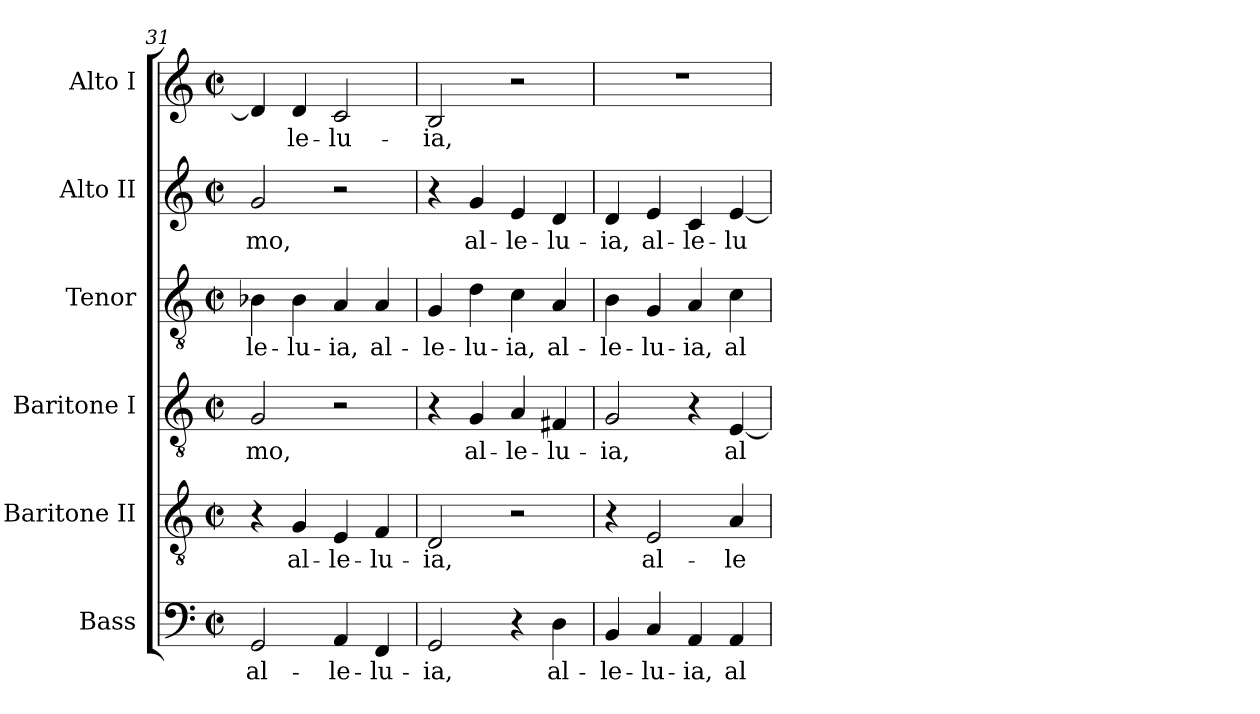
**kern	**text	**kern	**text	**kern	**text	**kern	**text	**kern	**text	**kern	**text
*part6	*part6	*part5	*part5	*part4	*part4	*part3	*part3	*part2	*part2	*part1	*part1
*staff6	*staff6	*staff5	*staff5	*staff4	*staff4	*staff3	*staff3	*staff2	*staff2	*staff1	*staff1
*I"Bass	*	*I"Baritone II	*	*I"Baritone I	*	*I"Tenor	*	*I"Alto II	*	*I"Alto I	*
*I'B.	*	*I'B.	*	*I'T.	*	*I'T.	*	*I'A.	*	*	*
!!LO:PB:g=z
*clefF4	*	*clefGv2	*	*clefGv2	*	*clefGv2	*	*clefG2	*	*clefG2	*
*	*	*	*	*ITrd7c12	*	*ITrd7c12	*	*	*	*	*
*k[]	*	*k[]	*	*k[]	*	*k[]	*	*k[]	*	*k[]	*
*C:	*	*C:	*	*C:	*	*C:	*	*C:	*	*C:	*
*M2/2	*	*M2/2	*	*M2/2	*	*M2/2	*	*M2/2	*	*M2/2	*
*met(c|)	*	*met(c|)	*	*met(c|)	*	*met(c|)	*	*met(c|)	*	*met(c|)	*
=31	=31	=31	=31	=31	=31	=31	=31	=31	=31	=31	=31
!	!LO:LY:b:color=#000000	!	!	!	!	!	!	!	!	!	!
!	!	!	!	!	!LO:LY:b:color=#000000	!	!	!	!	!	!
!	!	!	!	!	!	!	!LO:LY:b:color=#000000	!	!	!	!
!	!	!	!	!	!	!	!	!	!LO:LY:b:color=#000000	!	!
2GGi/	al-	4r	.	2GGi/	-mo,	4BB-Xi\	-le-	2gi/	-mo,	4di/]	.
!	!	!	!LO:LY:b:color=#000000	!	!	!	!	!	!	!	!
!	!	!	!	!	!	!	!LO:LY:b:color=#000000	!	!	!	!
!	!	!	!	!	!	!	!	!	!	!	!LO:LY:b:color=#000000
.	.	4Gi/	al-	.	.	4BB-i\	-lu-	.	.	4di/	-le-
!	!LO:LY:b:color=#000000	!	!	!	!	!	!	!	!	!	!
!	!	!	!LO:LY:b:color=#000000	!	!	!	!	!	!	!	!
!	!	!	!	!	!	!	!LO:LY:b:color=#000000	!	!	!	!
!	!	!	!	!	!	!	!	!	!	!	!LO:LY:b:color=#000000
4AAi/	-le-	4Ei/	-le-	2r	.	4AAi/	-ia,	2r	.	2ci/	-lu-
!	!LO:LY:b:color=#000000	!	!	!	!	!	!	!	!	!	!
!	!	!	!LO:LY:b:color=#000000	!	!	!	!	!	!	!	!
!	!	!	!	!	!	!	!LO:LY:b:color=#000000	!	!	!	!
4FFi/	-lu-	4Fi/	-lu-	.	.	4AAi/	al-	.	.	.	.
=32	=32	=32	=32	=32	=32	=32	=32	=32	=32	=32	=32
!	!LO:LY:b:color=#000000	!	!	!	!	!	!	!	!	!	!
!	!	!	!LO:LY:b:color=#000000	!	!	!	!	!	!	!	!
!	!	!	!	!	!	!	!LO:LY:b:color=#000000	!	!	!	!
!	!	!	!	!	!	!	!	!	!	!	!LO:LY:b:color=#000000
2GGi/	-ia,	2Di/	-ia,	4r	.	4GGi/	-le-	4r	.	2Bi/	-ia,
!	!	!	!	!	!LO:LY:b:color=#000000	!	!	!	!	!	!
!	!	!	!	!	!	!	!LO:LY:b:color=#000000	!	!	!	!
!	!	!	!	!	!	!	!	!	!LO:LY:b:color=#000000	!	!
.	.	.	.	4GGi/	al-	4Di\	-lu-	4gi/	al-	.	.
!	!	!	!	!	!LO:LY:b:color=#000000	!	!	!	!	!	!
!	!	!	!	!	!	!	!LO:LY:b:color=#000000	!	!	!	!
!	!	!	!	!	!	!	!	!	!LO:LY:b:color=#000000	!	!
4r	.	2r	.	4AAi/	-le-	4Ci\	-ia,	4ei/	-le-	2r	.
!	!LO:LY:b:color=#000000	!	!	!	!	!	!	!	!	!	!
!	!	!	!	!	!LO:LY:b:color=#000000	!	!	!	!	!	!
!	!	!	!	!	!	!	!LO:LY:b:color=#000000	!	!	!	!
!	!	!	!	!	!	!	!	!	!LO:LY:b:color=#000000	!	!
4Di\	al-	.	.	4FF#Xi/	-lu-	4AAi/	al-	4di/	-lu-	.	.
=33	=33	=33	=33	=33	=33	=33	=33	=33	=33	=33	=33
!	!LO:LY:b:color=#000000	!	!	!	!	!	!	!	!	!	!
!	!	!	!	!	!LO:LY:b:color=#000000	!	!	!	!	!	!
!	!	!	!	!	!	!	!LO:LY:b:color=#000000	!	!	!	!
!	!	!	!	!	!	!	!	!	!LO:LY:b:color=#000000	!	!
4BBi/	-le-	4r	.	2GGi/	-ia,	4BBi\	-le-	4di/	-ia,	1r	.
!	!LO:LY:b:color=#000000	!	!	!	!	!	!	!	!	!	!
!	!	!	!LO:LY:b:color=#000000	!	!	!	!	!	!	!	!
!	!	!	!	!	!	!	!LO:LY:b:color=#000000	!	!	!	!
!	!	!	!	!	!	!	!	!	!LO:LY:b:color=#000000	!	!
4Ci/	-lu-	2Ei/	al-	.	.	4GGi/	-lu-	4ei/	al-	.	.
!	!LO:LY:b:color=#000000	!	!	!	!	!	!	!	!	!	!
!	!	!	!	!	!	!	!LO:LY:b:color=#000000	!	!	!	!
!	!	!	!	!	!	!	!	!	!LO:LY:b:color=#000000	!	!
4AAi/	-ia,	.	.	4r	.	4AAi/	-ia,	4ci/	-le-	.	.
!	!LO:LY:b:color=#000000	!	!	!	!	!	!	!	!	!	!
!	!	!	!LO:LY:b:color=#000000	!	!	!	!	!	!	!	!
!	!	!	!	!	!LO:LY:b:color=#000000	!	!	!	!	!	!
!	!	!	!	!	!	!	!LO:LY:b:color=#000000	!	!	!	!
!	!	!	!	!	!	!	!	!	!LO:LY:b:color=#000000	!	!
4AAi/	al-	4Ai/	-le-	[<4EEi/	al-	4Ci\	al-	[<4ei/	-lu-	.	.
=	=	=	=	=	=	=	=	=	=	=	=
*-	*-	*-	*-	*-	*-	*-	*-	*-	*-	*-	*-
